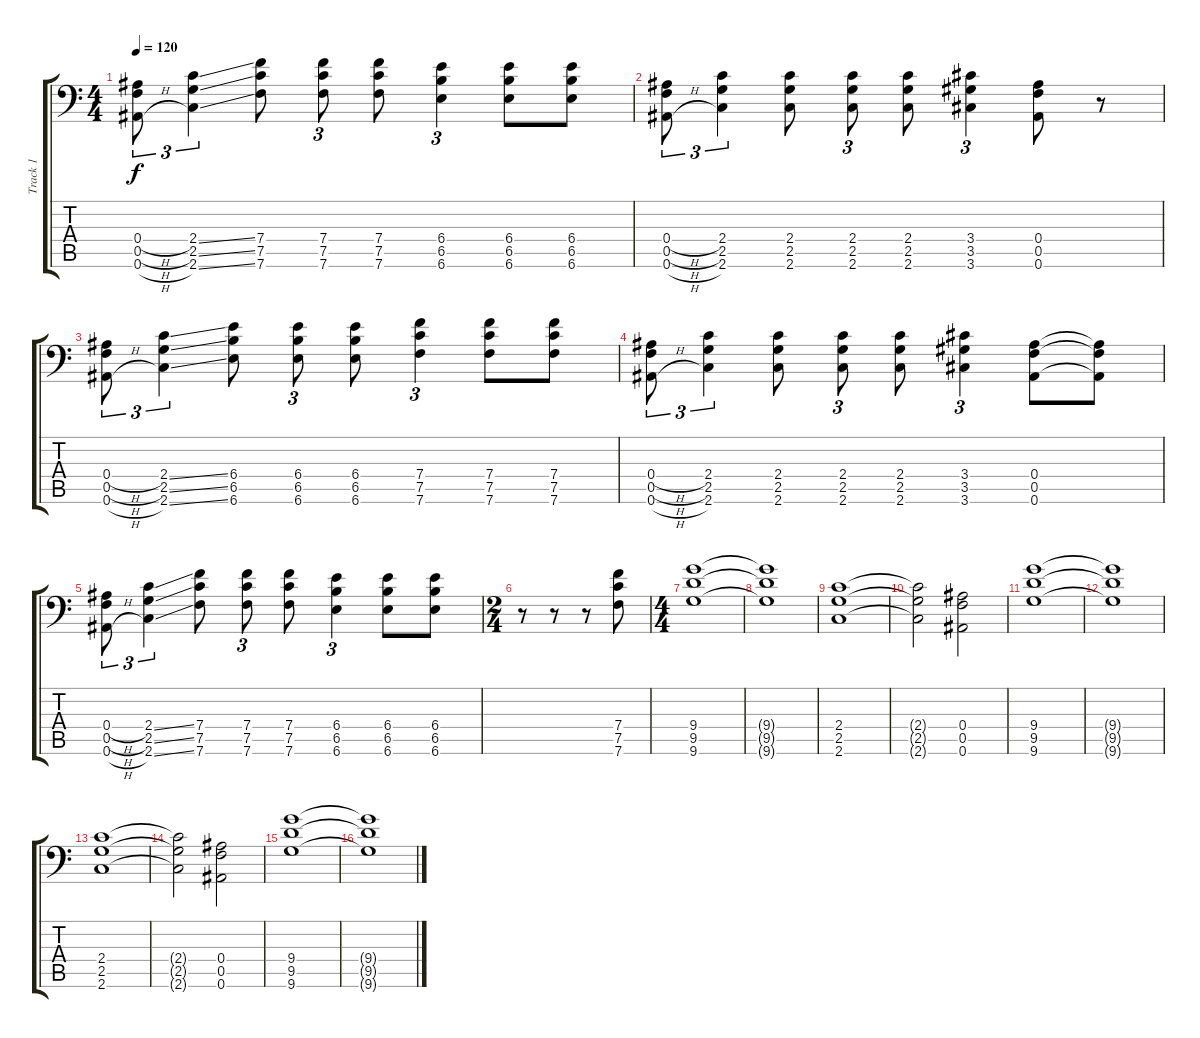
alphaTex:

\track ("Track 1" "Track 1") {instrument distortionguitar}
\staff {score tabs}
\tuning (C4 G3 Eb3 Bb2 F2 Bb1) {hide}
\ts (4 4)
\tempo 120
\clef f4
\ks c
(0.4{h} 0.5{h} 0.6{h}).8{tu (3 2) dy f} (2.4{ss} 2.5{ss} 2.6{ss}).4{tu (3 2)} (7.4 7.5 7.6).8 (7.4 7.5 7.6).8{tu (3 2)} (7.4 7.5 7.6).8 (6.4 6.5 6.6).4{tu (3 2)} (6.4 6.5 6.6).8 (6.4 6.5 6.6).8 |
(0.4{h} 0.5{h} 0.6{h}).8{tu (3 2)} (2.4 2.5 2.6).4{tu (3 2)} (2.4 2.5 2.6).8 (2.4 2.5 2.6).8{tu (3 2)} (2.4 2.5 2.6).8 (3.4 3.5 3.6).4{tu (3 2)} (0.4 0.5 0.6).8 r.8 |
(0.4{h} 0.5{h} 0.6{h}).8{tu (3 2)} (2.4{ss} 2.5{ss} 2.6{ss}).4{tu (3 2)} (6.4 6.5 6.6).8 (6.4 6.5 6.6).8{tu (3 2)} (6.4 6.5 6.6).8 (7.4 7.5 7.6).4{tu (3 2)} (7.4 7.5 7.6).8 (7.4 7.5 7.6).8 |
(0.4{h} 0.5{h} 0.6{h}).8{tu (3 2)} (2.4 2.5 2.6).4{tu (3 2)} (2.4 2.5 2.6).8 (2.4 2.5 2.6).8{tu (3 2)} (2.4 2.5 2.6).8 (3.4 3.5 3.6).4{tu (3 2)} (0.4 0.5 0.6).8 (0.4{t} 0.5{t} 0.6{t}).8 |
(0.4{h} 0.5{h} 0.6{h}).8{tu (3 2)} (2.4{ss} 2.5{ss} 2.6{ss}).4{tu (3 2)} (7.4 7.5 7.6).8 (7.4 7.5 7.6).8{tu (3 2)} (7.4 7.5 7.6).8 (6.4 6.5 6.6).4{tu (3 2)} (6.4 6.5 6.6).8 (6.4 6.5 6.6).8 |
\ts (2 4)
r.8 r.8 r.8 (7.4 7.5 7.6).8 |
\ts (4 4)
(9.4 9.5 9.6).1 |
(9.4{t} 9.5{t} 9.6{t}).1 |
(2.4 2.5 2.6).1 |
(2.4{t} 2.5{t} 2.6{t}).2 (0.4 0.5 0.6).2 |
(9.4 9.5 9.6).1 |
(9.4{t} 9.5{t} 9.6{t}).1 |
(2.4 2.5 2.6).1 |
(2.4{t} 2.5{t} 2.6{t}).2 (0.4 0.5 0.6).2 |
(9.4 9.5 9.6).1 |
(9.4{t} 9.5{t} 9.6{t}).1
